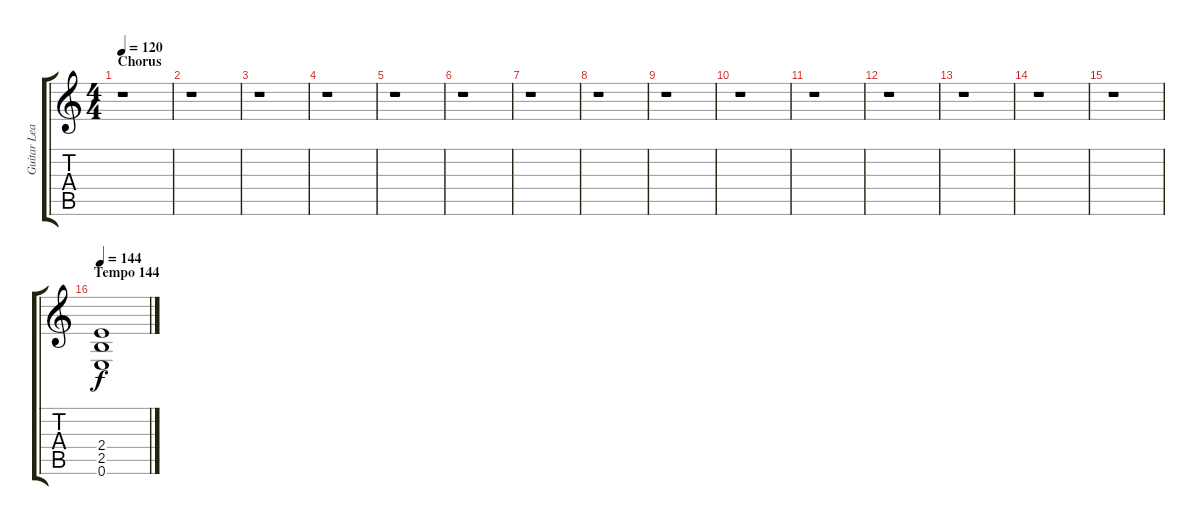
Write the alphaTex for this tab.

\track ("Guitar Lead (Solo)" "Guitar Lea") {instrument distortionguitar}
\staff {score tabs}
\tuning (E4 B3 G3 D3 A2 E2) {hide}
\ts (4 4)
\section ("" "Chorus")
\tempo 120
\clef g2
\ks aminor
r.1{dy f} |
r.1 |
\ks c
r.1 |
r.1 |
r.1 |
r.1 |
r.1 |
r.1 |
r.1 |
r.1 |
r.1 |
r.1 |
r.1 |
r.1 |
r.1 |
\section ("" "Tempo 144")
\tempo 144
(2.4 2.5 0.6).1{volume 8 instrument distortionguitar}
